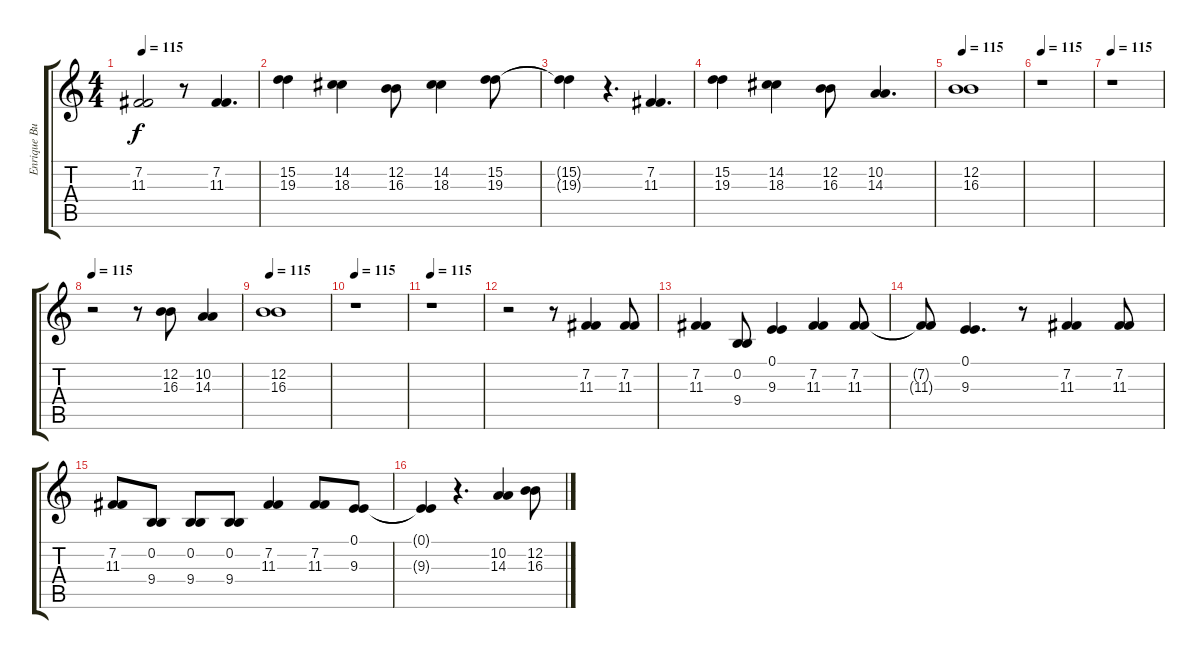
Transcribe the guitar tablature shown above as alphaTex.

\track ("Enrique Bumbury" "Enrique Bu") {instrument sopranosax}
\staff {score tabs}
\tuning (E4 B3 G3 D3 A2 E2) {hide}
\ts (4 4)
\tempo 115
\clef g2
\ks c
(7.2 11.3).2{dy f} r.8 (7.2 11.3).4{d} |
(15.2 19.3).4 (14.2 18.3).4 (12.2 16.3).8 (14.2 18.3).4 (15.2 19.3).8 |
(15.2{t} 19.3{t}).4 r.4{d} (7.2 11.3).4{d} |
(15.2 19.3).4 (14.2 18.3).4 (12.2 16.3).8 (10.2 14.3).4{d} |
\tempo 115
(12.2 16.3).1 |
\tempo 115
r.1 |
\tempo 115
r.1 |
\tempo 115
r.2 r.8 (12.2 16.3).8 (10.2 14.3).4 |
\tempo 115
(12.2 16.3).1 |
\tempo 115
r.1 |
\tempo 115
r.1 |
r.2 r.8 (7.2 11.3).4 (7.2 11.3).8 |
(7.2 11.3).4 (0.2 9.4).8 (0.1 9.3).4 (7.2 11.3).4 (7.2 11.3).8 |
(7.2{t} 11.3{t}).8 (0.1 9.3).4{d} r.8 (7.2 11.3).4 (7.2 11.3).8 |
(7.2 11.3).8 (0.2 9.4).8 (0.2 9.4).8 (0.2 9.4).8 (7.2 11.3).4 (7.2 11.3).8 (0.1 9.3).8 |
(0.1{t} 9.3{t}).4 r.4{d} (10.2 14.3).4 (12.2 16.3).8
